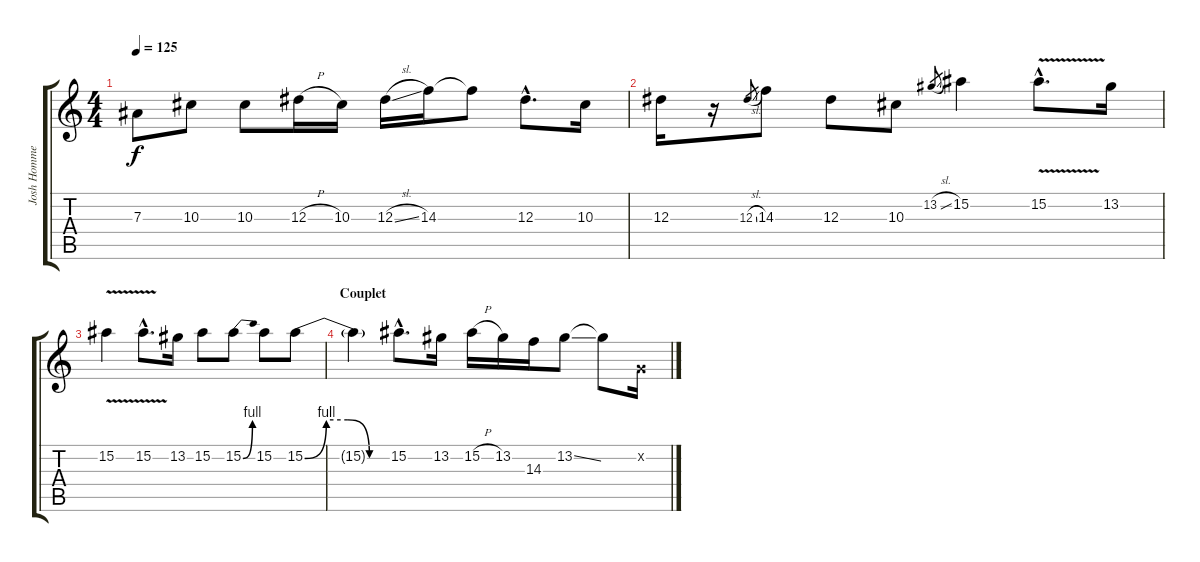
\track ("Josh Homme (guitar solo)" "Josh Homme") {instrument distortionguitar}
\staff {score tabs}
\tuning (C4 G3 Eb3 Bb2 F2 C2) {hide}
\ts (4 4)
\tempo 125
\clef g2
\ks c
7.3{t}.8{dy f} 10.3.8 10.3.8 12.3{h}.16 10.3.16 12.3{sl}.16 14.3.16 14.3{t}.8 12.3{hac}.8{d} 10.3.16 |
12.3.16 r.16 12.3{sl}.8{gr} 14.3.8 12.3.8 10.3.8 13.2{sl}.8{gr} 15.2.4 15.2{v hac}.8{d} 13.2.16 |
15.2{v}.4 15.2{v hac}.8{d} 13.2.16 15.2.8 15.2{be (bend 0 0 60 4)}.8 15.2.8 15.2{be (custom 0 0 15 4 30 4 45 0 60 0)}.8 |
\section ("" "Couplet")
15.2{t}.4 15.2{hac}.8{d} 13.2.16 15.2{h}.16 13.2.16 14.3.16 13.2{ss}.8 13.2{t}.8 0.2{x}.16
